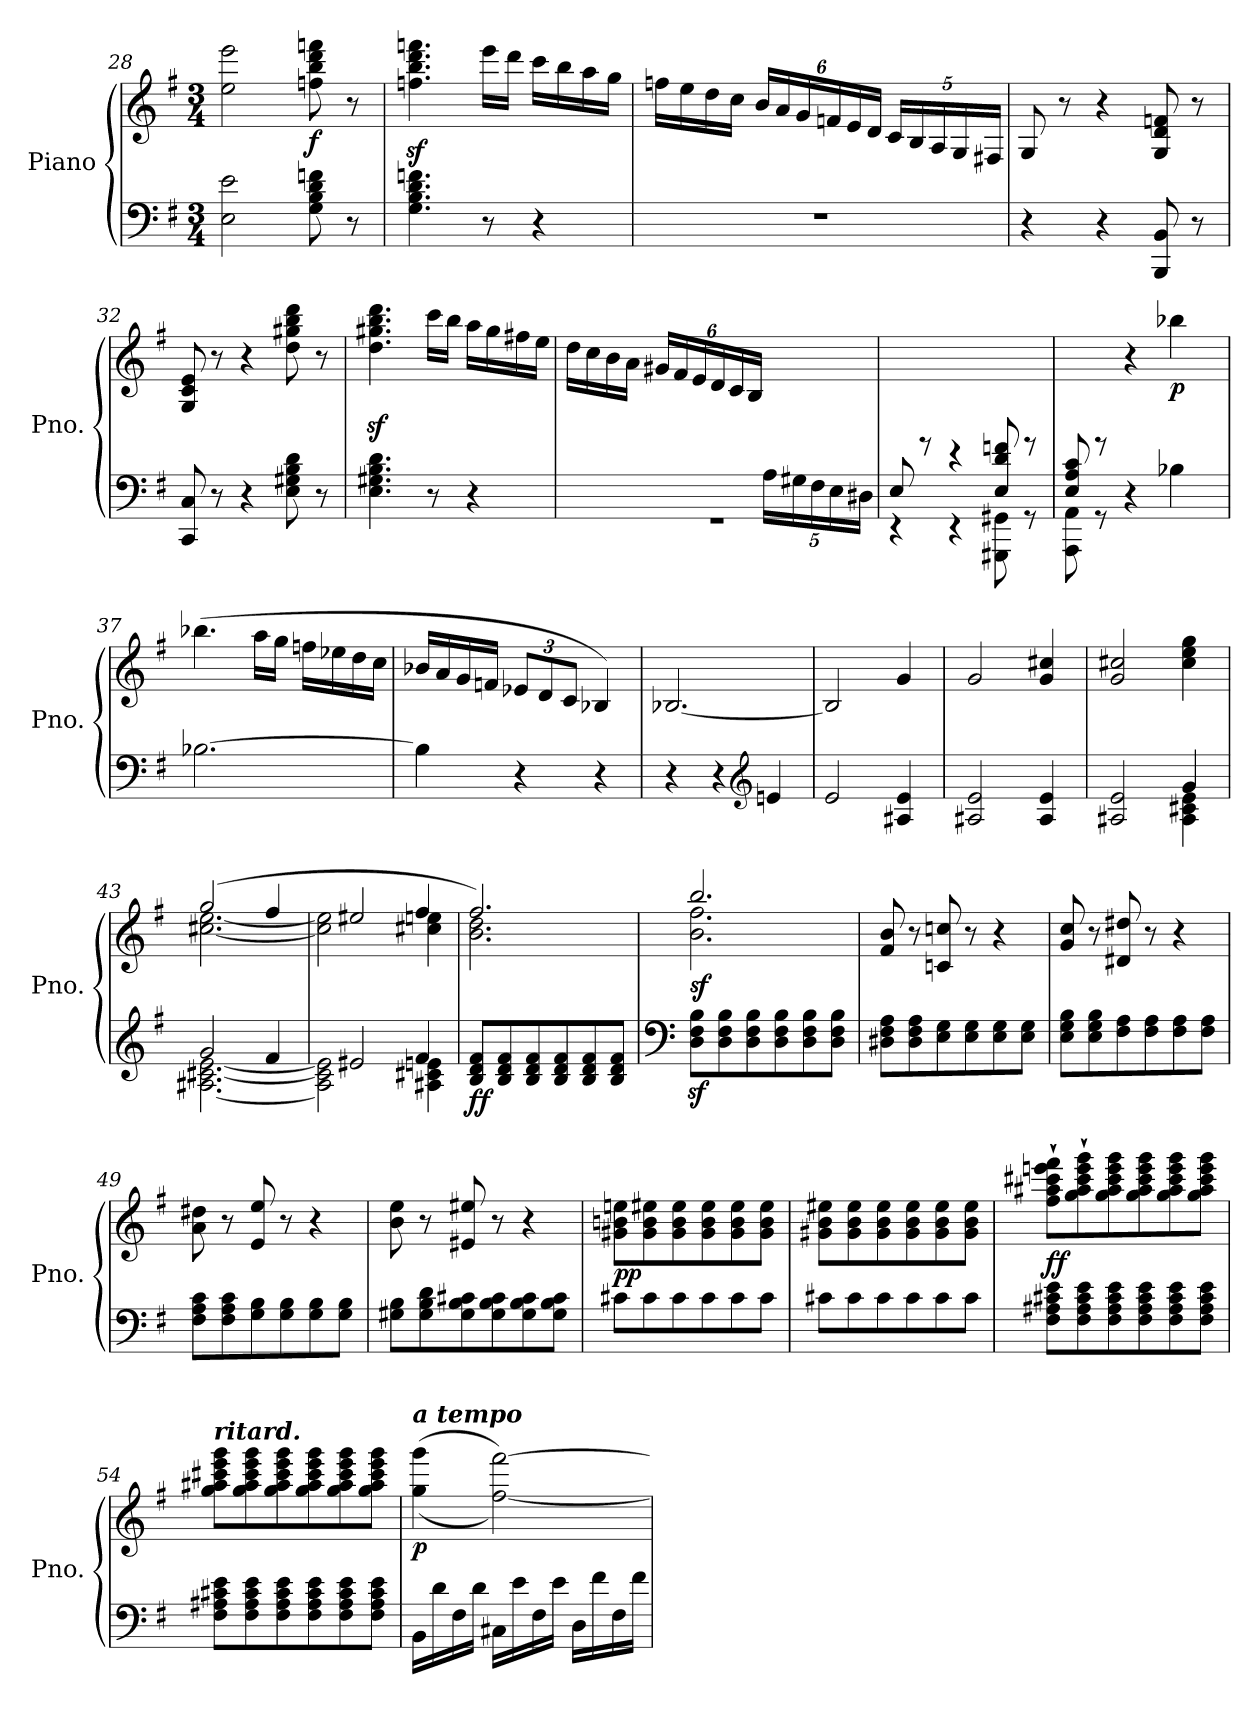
**kern	**kern	**dynam
*part1	*part1	*part1
*staff2	*staff1	*staff1/2
*I"Piano	*	*
*I'Pno.	*	*
*clefF4	*clefG2	*
*k[f#]	*k[f#]	*
*M3/4	*M3/4	*
=28	=28	=28
2E\ 2e\	2ee\ 2eee\	.
!	!	!LO:DY:b
8G\ 8B\ 8d\ 8fn\	8ffn\ 8bb\ 8ddd\ 8fffn\	f
8r	8r	.
=29	=29	=29
4.G\ 4.B\ 4.d\ 4.fn\	4.ffn\z< 4.bb\z< 4.ddd\z< 4.fffn\z<	.
8r	16eee\LL	.
.	16ddd\JJ	.
4r	16ccc\LL	.
.	16bb\	.
.	16aa\	.
.	16gg\JJ	.
!!LO:PB:g=z
=30	=30	=30
2.r	16ffn\LL	.
.	16ee\	.
.	16dd\	.
.	16cc\JJ	.
*	*Xbrackettup	*
.	24b/LL	.
.	24a/	.
.	24g/	.
.	24fn/	.
.	24e/	.
.	24d/JJ	.
.	20c/LL	.
.	20B/	.
.	20A/	.
.	20G/	.
.	20F#X/JJ	.
!!LO:LB:g=z
=31	=31	=31
4r	8G/	.
.	8r	.
4r	4r	.
8BBB/ 8BB/	8G/ 8d/ 8fn/	.
8r	8r	.
=32	=32	=32
8CC/ 8C/	8G/ 8c/ 8e/	.
8r	8r	.
4r	4r	.
8E\ 8G#X\ 8B\ 8d\	8dd\ 8gg#X\ 8bb\ 8ddd\	.
8r	8r	.
=33	=33	=33
4.E\ 4.G#X\ 4.B\ 4.d\	4.dd\z< 4.gg#X\z< 4.bb\z< 4.ddd\z<	.
8r	16ccc\LL	.
.	16bb\JJ	.
4r	16aa\LL	.
.	16gg#\	.
.	16ff#X\	.
.	16ee\JJ	.
=34	=34	=34
*^	*	*
2ryy	2.r	16dd\LL	.
.	.	16cc\	.
.	.	16b\	.
.	.	16a\JJ	.
.	.	24g#X/LL	.
.	.	24f#/	.
.	.	24e/	.
.	.	24d/	.
.	.	24c/	.
.	.	24B/JJ	.
*Xbrackettup	*	*	*
20A\LL	.	4ryy	.
20G#X\	.	.	.
20F#\	.	.	.
20E\	.	.	.
20D#X\JJ	.	.	.
!!LO:LB:g=z
=35	=35	=35	=35
8E/	4rEE	8ryy	.
4.ryy	.	8rGG	.
.	4rEE	4rEE	.
8E/ 8d/ 8fn/	8GGG#X\ 8GG#X\	8ryy	.
8ryy	8rGG	8rGG	.
=36	=36	=36	=36
8E/ 8A/ 8c/	8AAA\ 8AA\	8ryy	.
2ryy	8rGG	8rGG	.
.	4r	4r	.
!	!	!	!LO:DY:b
.	4B-X\	4bb-X\	p
8ryy	.	.	.
*v	*v	*	*
=37	=37	=37
[2.B-X\	(4.bb-X\	.
.	16aa\LL	.
.	16gg\JJ	.
.	16ffn\LL	.
.	16ee-X\	.
.	16dd\	.
.	16cc\JJ	.
=38	=38	=38
4B-\]	16b-X/LL	.
.	16a/	.
.	16g/	.
.	16fn/JJ	.
4r	12e-X/L	.
.	12d/	.
.	12c/J	.
4r	4B-X/)	.
=39	=39	=39
4r	[2.B-X/	.
4r	.	.
*clefG2	*	*
4en/	.	.
!!LO:LB:g=z
=40	=40	=40
2e/	2B-/]	.
4A#X/ 4e/	4g/	.
!!LO:LB:g=z
=41	=41	=41
2A#X/ 2e/	2g/	.
4A#/ 4e/	4g/ 4cc#X/	.
=42	=42	=42
*^	*^	*
2A#X/ 2e/	2ryy	2g/ 2cc#X/	2ryy	.
4g/	4A#\ 4c#X\ 4e\	4cc#\ 4ee\ 4gg\	4ryy	.
=43	=43	=43	=43	=43
!	!	!	!	!LO:DY:b
2g/	[2.A#X\ [2.c#X\ [2.e\	(2gg/	[2.cc#X\ [2.ee\	other-dynamics
4f#/	.	4ff#/	.	.
=44	=44	=44	=44	=44
2e#X/	2A#\] 2c#\] 2e\]	2ee#X/	2cc#\] 2ee\]	.
4f#/	4A#X\ 4c#X\ 4en\	4ff#/	4cc#X\ 4een\	.
=45	=45	=45	=45	=45
!	!	!	!	!LO:DY:b=2
!	!	!	!	!LO:DY:n=1:b
*v	*v	*	*	*
8B/ 8d/ 8f#/L	2.ff#/)	2.b\ 2.dd\	f f
8B/ 8d/ 8f#/	.	.	.
8B/ 8d/ 8f#/	.	.	.
8B/ 8d/ 8f#/	.	.	.
8B/ 8d/ 8f#/	.	.	.
8B/ 8d/ 8f#/J	.	.	.
=46	=46	=46	=46
*clefF4	*	*	*
!	!	!	!LO:DY:b
8D\z< 8F#\z< 8B\z<L	2.bb/	2.b\ 2.ff#\	sf
8D\ 8F#\ 8B\	.	.	.
8D\ 8F#\ 8B\	.	.	.
8D\ 8F#\ 8B\	.	.	.
8D\ 8F#\ 8B\	.	.	.
8D\ 8F#\ 8B\J	.	.	.
*	*v	*v	*
!!LO:LB:g=z
=47	=47	=47
8D#X\ 8F#\ 8A\L	8f#/ 8b/	.
8D#\ 8F#\ 8A\	8r	.
8E\ 8G\	8cn/ 8ccn/	.
8E\ 8G\	8r	.
8E\ 8G\	4r	.
8E\ 8G\J	.	.
!!LO:PB:g=z
=48	=48	=48
8E\ 8G\ 8B\L	8g/ 8cc/	.
8E\ 8G\ 8B\	8r	.
8F#\ 8A\	8d#X/ 8dd#X/	.
8F#\ 8A\	8r	.
8F#\ 8A\	4r	.
8F#\ 8A\J	.	.
=49	=49	=49
8F#\ 8A\ 8c\L	8a\ 8dd#X\	.
8F#\ 8A\ 8c\	8r	.
8G\ 8B\	8e/ 8ee/	.
8G\ 8B\	8r	.
8G\ 8B\	4r	.
8G\ 8B\J	.	.
=50	=50	=50
8G#X\ 8B\L	8b\ 8ee\	.
8G#\ 8B\ 8d\	8r	.
8G#\ 8B\ 8c#X\	8e#X/ 8ee#X/	.
8G#\ 8B\ 8c#\	8r	.
8G#\ 8B\ 8c#\	4r	.
8G#\ 8B\ 8c#\J	.	.
=51	=51	=51
!	!	!LO:DY:b
8c#X\L	8g#X\ 8bn\ 8een\L	pp
8c#\	8g#\ 8b\ 8ee#X\	.
8c#\	8g#\ 8b\ 8ee#\	.
8c#\	8g#\ 8b\ 8ee#\	.
8c#\	8g#\ 8b\ 8ee#\	.
8c#\J	8g#\ 8b\ 8ee#\J	.
!!LO:LB:g=z
=52	=52	=52
!	!	!LO:DY:b
8c#X\L	8g#X\ 8b\ 8ee#X\L	other-dynamics
8c#\	8g#\ 8b\ 8ee#\	.
8c#\	8g#\ 8b\ 8ee#\	.
8c#\	8g#\ 8b\ 8ee#\	.
8c#\	8g#\ 8b\ 8ee#\	.
8c#\J	8g#\ 8b\ 8ee#\J	.
!!LO:LB:g=z
=53	=53	=53
!	!	!LO:DY:a=2
8F#\ 8A#X\ 8c#X\ 8e\L	8ff#\` 8aa#X\` 8ccc#X\` 8eeen\` 8fff#\`L	ff
8F#\ 8A#\ 8c#\ 8e\	8gg\` 8aa#\` 8ccc#\` 8eee\` 8ggg\`	.
8F#\ 8A#\ 8c#\ 8e\	8gg\ 8aa#\ 8ccc#\ 8eee\ 8ggg\	.
8F#\ 8A#\ 8c#\ 8e\	8gg\ 8aa#\ 8ccc#\ 8eee\ 8ggg\	.
8F#\ 8A#\ 8c#\ 8e\	8gg\ 8aa#\ 8ccc#\ 8eee\ 8ggg\	.
8F#\ 8A#\ 8c#\ 8e\J	8gg\ 8aa#\ 8ccc#\ 8eee\ 8ggg\J	.
=54	=54	=54
!	!LO:TX:a:Bi:t=ritard.	!
!	!	!LO:DY:b
8F#\ 8A#X\ 8c#X\ 8e\L	8gg\ 8aa#X\ 8ccc#X\ 8eee\ 8ggg\L	other-dynamics
8F#\ 8A#\ 8c#\ 8e\	8gg\ 8aa#\ 8ccc#\ 8eee\ 8ggg\	.
8F#\ 8A#\ 8c#\ 8e\	8gg\ 8aa#\ 8ccc#\ 8eee\ 8ggg\	.
8F#\ 8A#\ 8c#\ 8e\	8gg\ 8aa#\ 8ccc#\ 8eee\ 8ggg\	.
8F#\ 8A#\ 8c#\ 8e\	8gg\ 8aa#\ 8ccc#\ 8eee\ 8ggg\	.
8F#\ 8A#\ 8c#\ 8e\J	8gg\ 8aa#\ 8ccc#\ 8eee\ 8ggg\J	.
=55	=55	=55
!	!LO:TX:a:Bi:t=a tempo	!
!	!	!LO:DY:b
16BB\LL	((4gg\ 4ggg\	p
16d\	.	.
16F#\	.	.
16d\JJ	.	.
16C#X\LL	[2ff#\ [2fff#\))	.
16e\	.	.
16F#\	.	.
16e\JJ	.	.
16D\LL	.	.
16f#\	.	.
16F#\	.	.
16f#\JJ	.	.
=	=	=
*-	*-	*-
